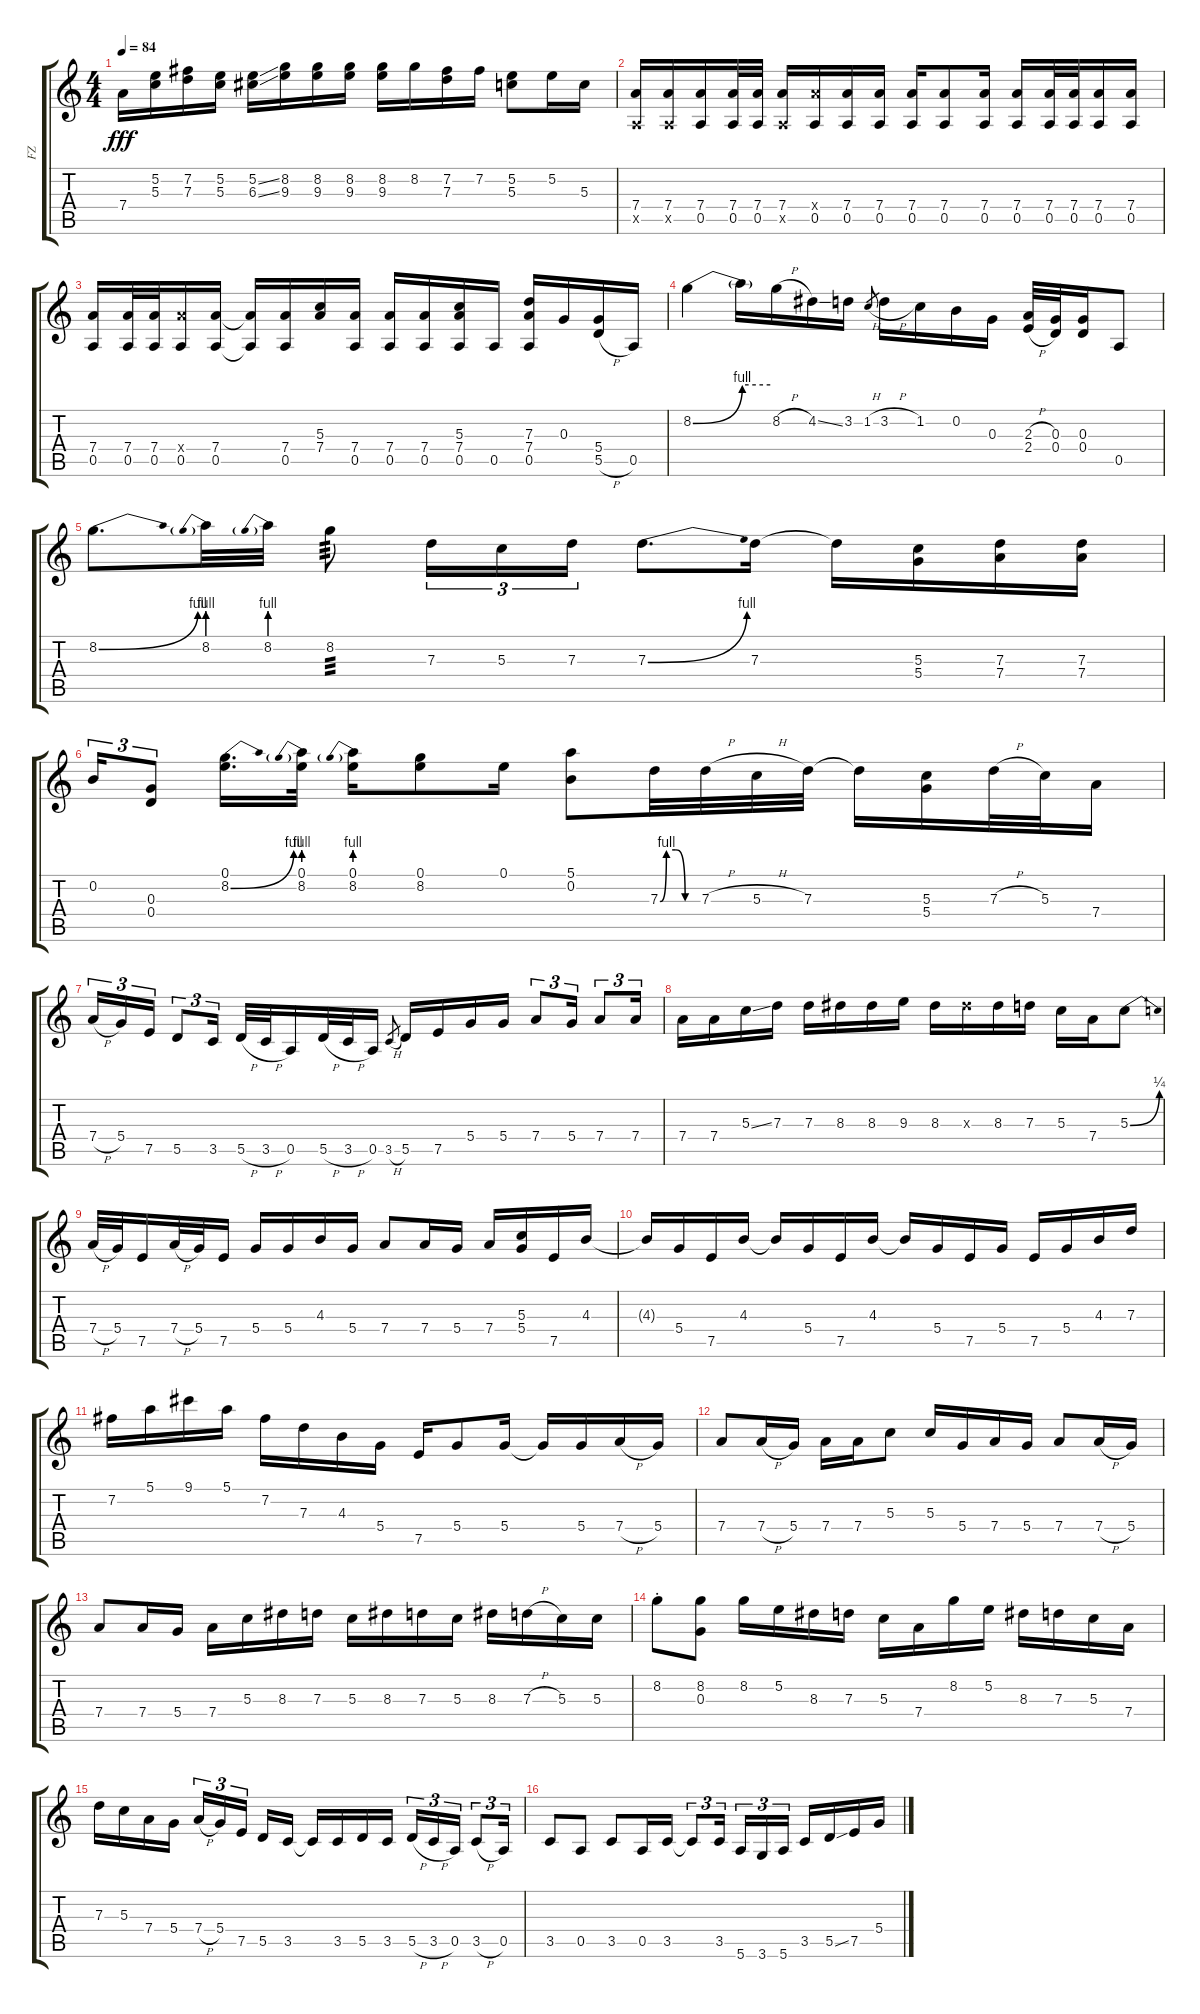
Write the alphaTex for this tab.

\track ("FZ" "FZ") {instrument overdrivenguitar}
\staff {score tabs}
\tuning (E4 B3 G3 D3 A2 E2) {hide}
\ts (4 4)
\tempo 84
\clef g2
\ks c
7.4.16{dy fff} (5.2 5.3).16 (7.2 7.3).16 (5.2 5.3).16 (5.2{ss} 6.3{ss}).16 (8.2 9.3).16 (8.2 9.3).16 (8.2 9.3).16 (8.2 9.3).16 8.2.16 (7.2 7.3).16 7.2.16 (5.2 5.3).8 5.2.16 5.3.16 |
(7.4 0.5{x}).16 (7.4 0.5{x}).16 (7.4 0.5).16 (7.4 0.5).32 (7.4 0.5).32 (7.4 0.5{x}).16 (7.4{x} 0.5).16 (7.4 0.5).16 (7.4 0.5).16 (7.4 0.5).16 (7.4 0.5).8 (7.4 0.5).16 (7.4 0.5).16 (7.4 0.5).32 (7.4 0.5).32 (7.4 0.5).16 (7.4 0.5).16 |
(7.4 0.5).16 (7.4 0.5).32 (7.4 0.5).32 (7.4{x} 0.5).16 (7.4 0.5).16 (7.4{t} 0.5{t}).16 (7.4 0.5).16 (5.3 7.4).16 (7.4 0.5).16 (7.4 0.5).16 (7.4 0.5).16 (5.3 7.4 0.5).16 0.5.16 (7.3 7.4 0.5).16 0.3.16 (5.4 5.5{h}).16 0.5.16 |
8.2{be (bend 0 0 60 4)}.4 8.2{be (hold 0 4 60 4) t}.16 8.2{h}.16 4.2{ss}.16 3.2.16 1.2{h}.8{gr} 3.2{h}.16 1.2.16 0.2.16 0.3.16 (2.3{h} 2.4{h}).32 (0.3 0.4).32 (0.3 0.4).16 0.5.8 |
8.2{be (bend 0 0 60 4)}.8{d} 8.2{be (prebend 0 4 60 4)}.32 8.2{be (prebend 0 4 60 4)}.32 8.2.8{tp 3} 7.3.16{tu (3 2)} 5.3.16{tu (3 2)} 7.3.16{tu (3 2)} 7.3{be (bend 0 0 60 4)}.8{d} 7.3.16 7.3{t}.16 (5.3 5.4).16 (7.3 7.4).16 (7.3 7.4).16 |
0.2.16{tu (3 2)} (0.3 0.4).8{tu (3 2)} (0.1 8.2{be (bend 0 0 60 4)}).16{d} (0.1 8.2{be (prebend 0 4 60 4)}).32 (0.1 8.2{be (prebend 0 4 60 4)}).16 (0.1 8.2).8 0.1.16 (5.1 0.2).8 7.3{be (custom 0 0 10 4 25 4 40 0 60 0)}.32 7.3{h}.32 5.3{h}.32 7.3.32 7.3{t}.16 (5.3 5.4).16 7.3{h}.32 5.3.32 7.4.16 |
7.4{h}.16{tu (3 2)} 5.4.16{tu (3 2)} 7.5.16{tu (3 2)} 5.5.8{tu (3 2)} 3.5.16{tu (3 2)} 5.5{h}.32 3.5{h}.32 0.5.16 5.5{h}.32 3.5{h}.32 0.5.16 3.5{h}.8{gr} 5.5.16 7.5.16 5.4.16 5.4.16 7.4.8{tu (3 2)} 5.4.16{tu (3 2)} 7.4.8{tu (3 2)} 7.4.16{tu (3 2)} |
7.4.16 7.4.16 5.3{ss}.16 7.3.16 7.3.16 8.3.16 8.3.16 9.3.16 8.3.16 8.3{x}.16 8.3.16 7.3.16 5.3.16 7.4.16 5.3{be (bend 0 0 60 1)}.8 |
7.4{h}.32 5.4.32 7.5.16 7.4{h}.32 5.4.32 7.5.16 5.4.16 5.4.16 4.3.16 5.4.16 7.4.8 7.4.16 5.4.16 7.4.16 (5.3 5.4).16 7.5.16 4.3.16 |
4.3{t}.16 5.4.16 7.5.16 4.3.16 4.3{t}.16 5.4.16 7.5.16 4.3.16 4.3{t}.16 5.4.16 7.5.16 5.4.16 7.5.16 5.4.16 4.3.16 7.3.16 |
7.2.16 5.1.16 9.1.16 5.1.16 7.2.16 7.3.16 4.3.16 5.4.16 7.5.16 5.4.8 5.4.16 5.4{t}.16 5.4.16 7.4{h}.16 5.4.16 |
7.4.8 7.4{h}.16 5.4.16 7.4.16 7.4.16 5.3.8 5.3.16 5.4.16 7.4.16 5.4.16 7.4.8 7.4{h}.16 5.4.16 |
7.4.8 7.4.16 5.4.16 7.4.16 5.3.16 8.3.16 7.3.16 5.3.16 8.3.16 7.3.16 5.3.16 8.3.16 7.3{h}.16 5.3.16 5.3.16 |
8.2{st}.8 (8.2 0.3).8 8.2.16 5.2.16 8.3.16 7.3.16 5.3.16 7.4.16 8.2.16 5.2.16 8.3.16 7.3.16 5.3.16 7.4.16 |
7.3.16 5.3.16 7.4.16 5.4.16 7.4{h}.16{tu (3 2)} 5.4.16{tu (3 2)} 7.5.16{tu (3 2) beam splitsecondary} 5.5.16 3.5.16 3.5{t}.16 3.5.16 5.5.16 3.5.16 5.5{h}.16{tu (3 2)} 3.5{h}.16{tu (3 2)} 0.5.16{tu (3 2)} 3.5{h}.8{tu (3 2)} 0.5.16{tu (3 2)} |
3.5.8 0.5.8 3.5.8 0.5.16 3.5.16 3.5{t}.8{tu (3 2)} 3.5.16{tu (3 2) beam splitsecondary} 5.6.16{tu (3 2)} 3.6.16{tu (3 2)} 5.6.16{tu (3 2)} 3.5.16 5.5{ss}.16 7.5.16 5.4.16
